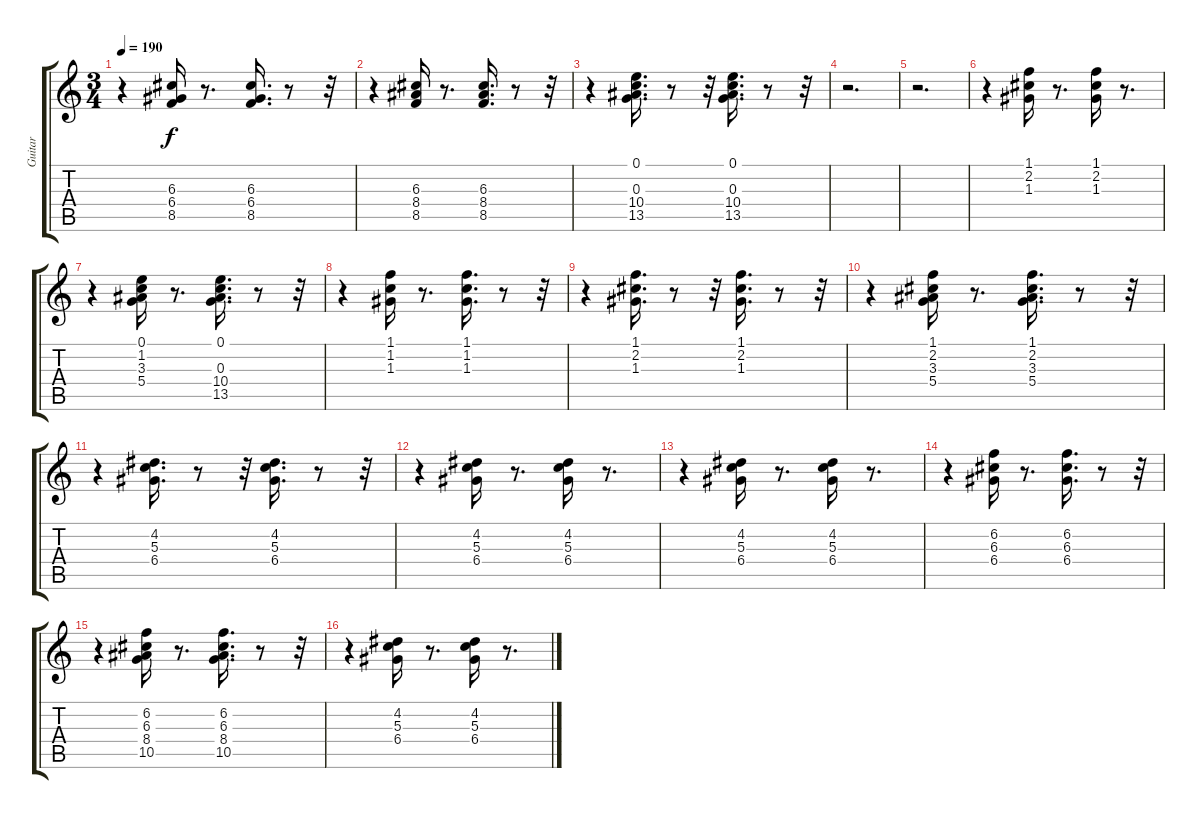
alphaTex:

\track ("Guitar" "Guitar") {instrument acousticguitarsteel}
\staff {score tabs}
\tuning (E4 B3 G3 D3 A2 E2) {hide}
\ts (3 4)
\tempo 190
\clef g2
\ks c
r.4{dy f} (6.3 6.4 8.5).16 r.8{d} (6.3 6.4 8.5).16{d} r.8 r.32 |
r.4 (6.3 8.4 8.5).16 r.8{d} (6.3 8.4 8.5).16{d} r.8 r.32 |
r.4 (0.1 0.3 10.4 13.5).16{d} r.8 r.32 (0.1 0.3 10.4 13.5).16{d} r.8 r.32 |
r.2{d} |
r.2{d} |
r.4 (1.1 2.2 1.3).16 r.8{d} (1.1 2.2 1.3).16 r.8{d} |
r.4 (0.1 1.2 3.3 5.4).16 r.8{d} (0.1 0.3 10.4 13.5).16{d} r.8 r.32 |
r.4 (1.1 1.2 1.3).16 r.8{d} (1.1 1.2 1.3).16{d} r.8 r.32 |
r.4 (1.1 2.2 1.3).16{d} r.8 r.32 (1.1 2.2 1.3).16{d} r.8 r.32 |
r.4 (1.1 2.2 3.3 5.4).16 r.8{d} (1.1 2.2 3.3 5.4).16{d} r.8 r.32 |
r.4 (4.2 5.3 6.4).16{d} r.8 r.32 (4.2 5.3 6.4).16{d} r.8 r.32 |
r.4 (4.2 5.3 6.4).16 r.8{d} (4.2 5.3 6.4).16 r.8{d} |
r.4 (4.2 5.3 6.4).16 r.8{d} (4.2 5.3 6.4).16 r.8{d} |
r.4 (6.2 6.3 6.4).16 r.8{d} (6.2 6.3 6.4).16{d} r.8 r.32 |
r.4 (6.2 6.3 8.4 10.5).16 r.8{d} (6.2 6.3 8.4 10.5).16{d} r.8 r.32 |
r.4 (4.2 5.3 6.4).16 r.8{d} (4.2 5.3 6.4).16 r.8{d}
